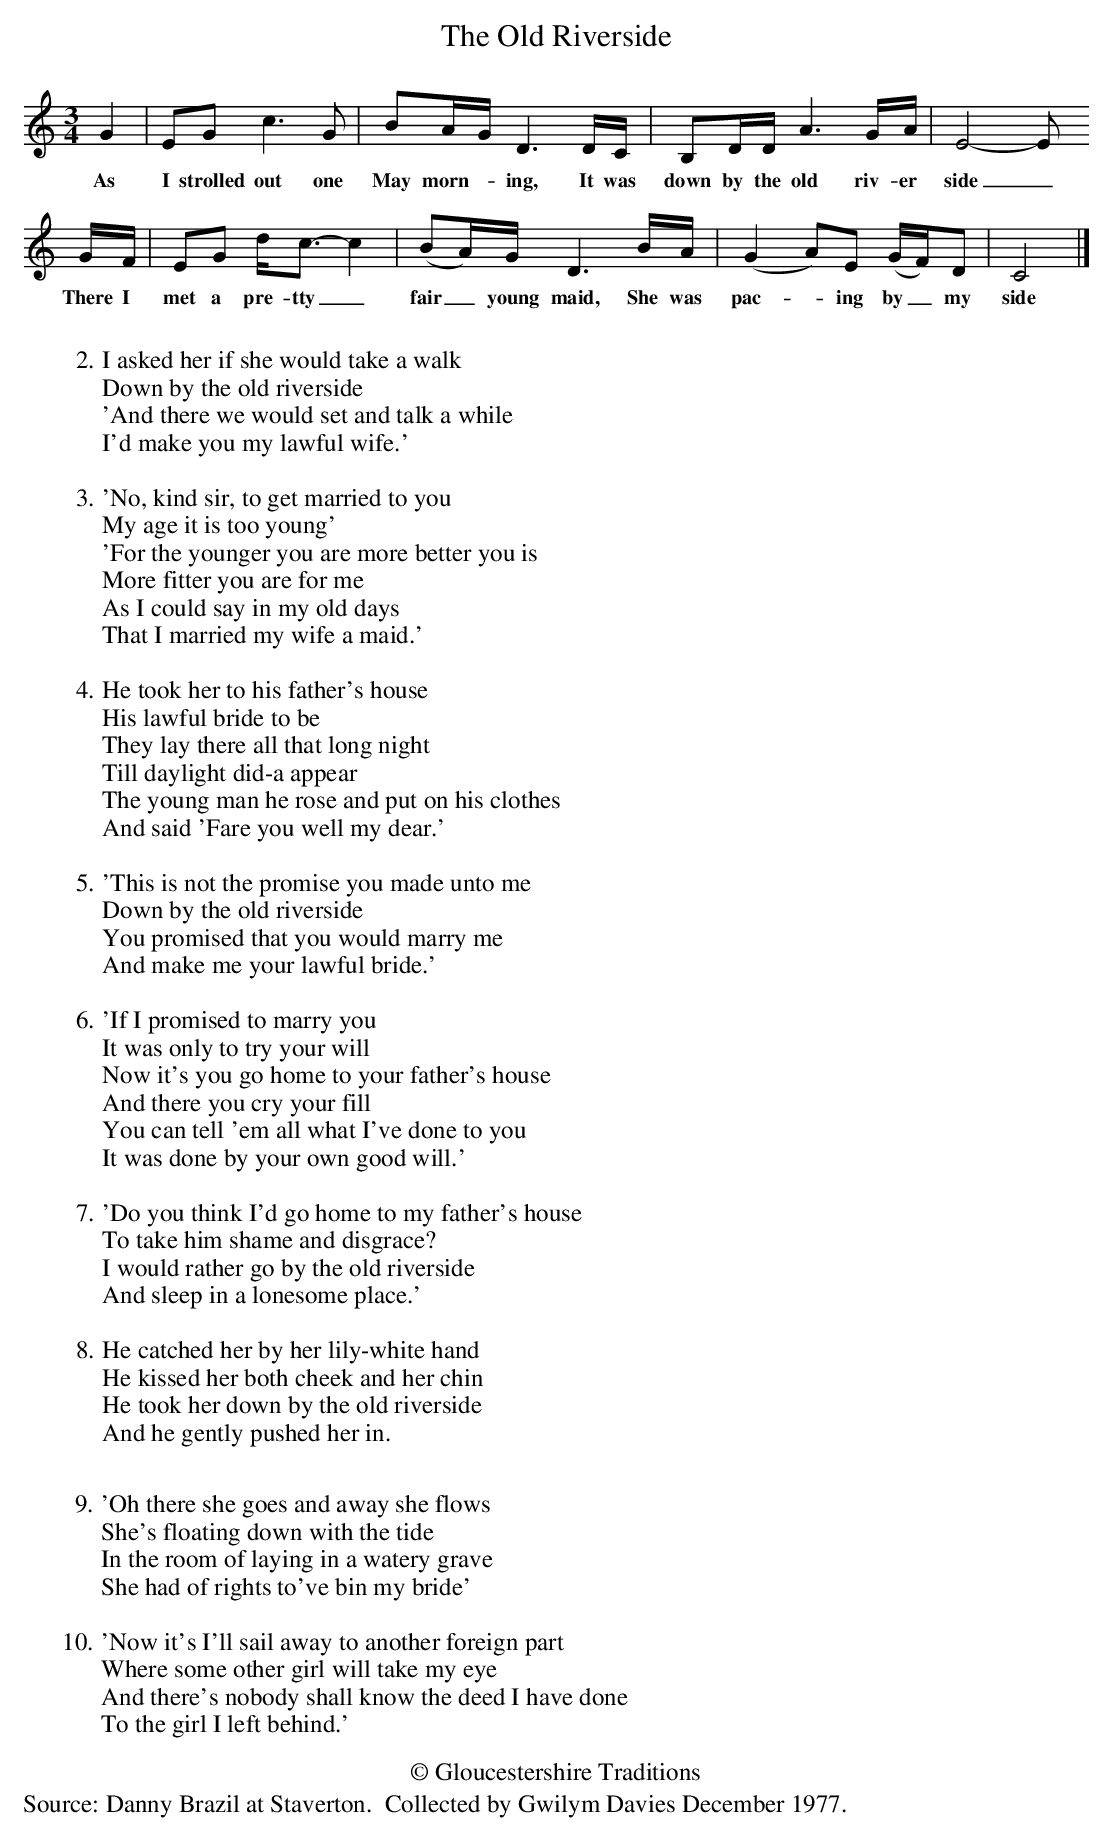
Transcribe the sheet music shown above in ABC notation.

X:1
T: The Old Riverside
M: 3/4
L: 1/4
K: C
  G | E/G/c3/2G/ |  B/A//G//D3/2D//C// | B,/D//D//A3/2G//A// | E2-E/
w:As I strolled out one May morn--ing, It was down by the old riv-er side_
 G//F// | E/G/ d/<c/-c |(B/A//)G//D3/B//A// |(G A/)E/ (G//F//)D/ | C2 |]
w:There I met a pre-tty_ fair_ young maid, She was pac--ing by_ my side
%%text
%%text
%%text
W:2.I asked her if she would take a walk
W:Down by the old riverside
W:'And there we would set and talk a while
W:I'd make you my lawful wife.'
W:
W:3.'No, kind sir, to get married to you
W:My age it is too young'
W:'For the younger you are more better you is
W:More fitter you are for me
W:As I could say in my old days
W:That I married my wife a maid.'
W:
W:4.He took her to his father's house
W:His lawful bride to be
W:They lay there all that long night
W:Till daylight did-a appear
W:The young man he rose and put on his clothes
W:And said 'Fare you well my dear.'
W:
W:5.'This is not the promise you made unto me
W:Down by the old riverside
W:You promised that you would marry me
W:And make me your lawful bride.'
W:
W:6.'If I promised to marry you
W:It was only to try your will
W:Now it's you go home to your father's house
W:And there you cry your fill
W:You can tell 'em all what I've done to you
W:It was done by your own good will.'
W:
W:7.'Do you think I'd go home to my father's house
W:To take him shame and disgrace?
W:I would rather go by the old riverside
W:And sleep in a lonesome place.'
W:
W:8.He catched her by her lily-white hand
W:He kissed her both cheek and her chin
W:He took her down by the old riverside
W:And he gently pushed her in.
W:
W:9.'Oh there she goes and away she flows
W:She's floating down with the tide
W:In the room of laying in a watery grave
W:She had of rights to've bin my bride'
W:
W:10.'Now it's I'll sail away to another foreign part
W:Where some other girl will take my eye
W:And there's nobody shall know the deed I have done
W:To the girl I left behind.'
